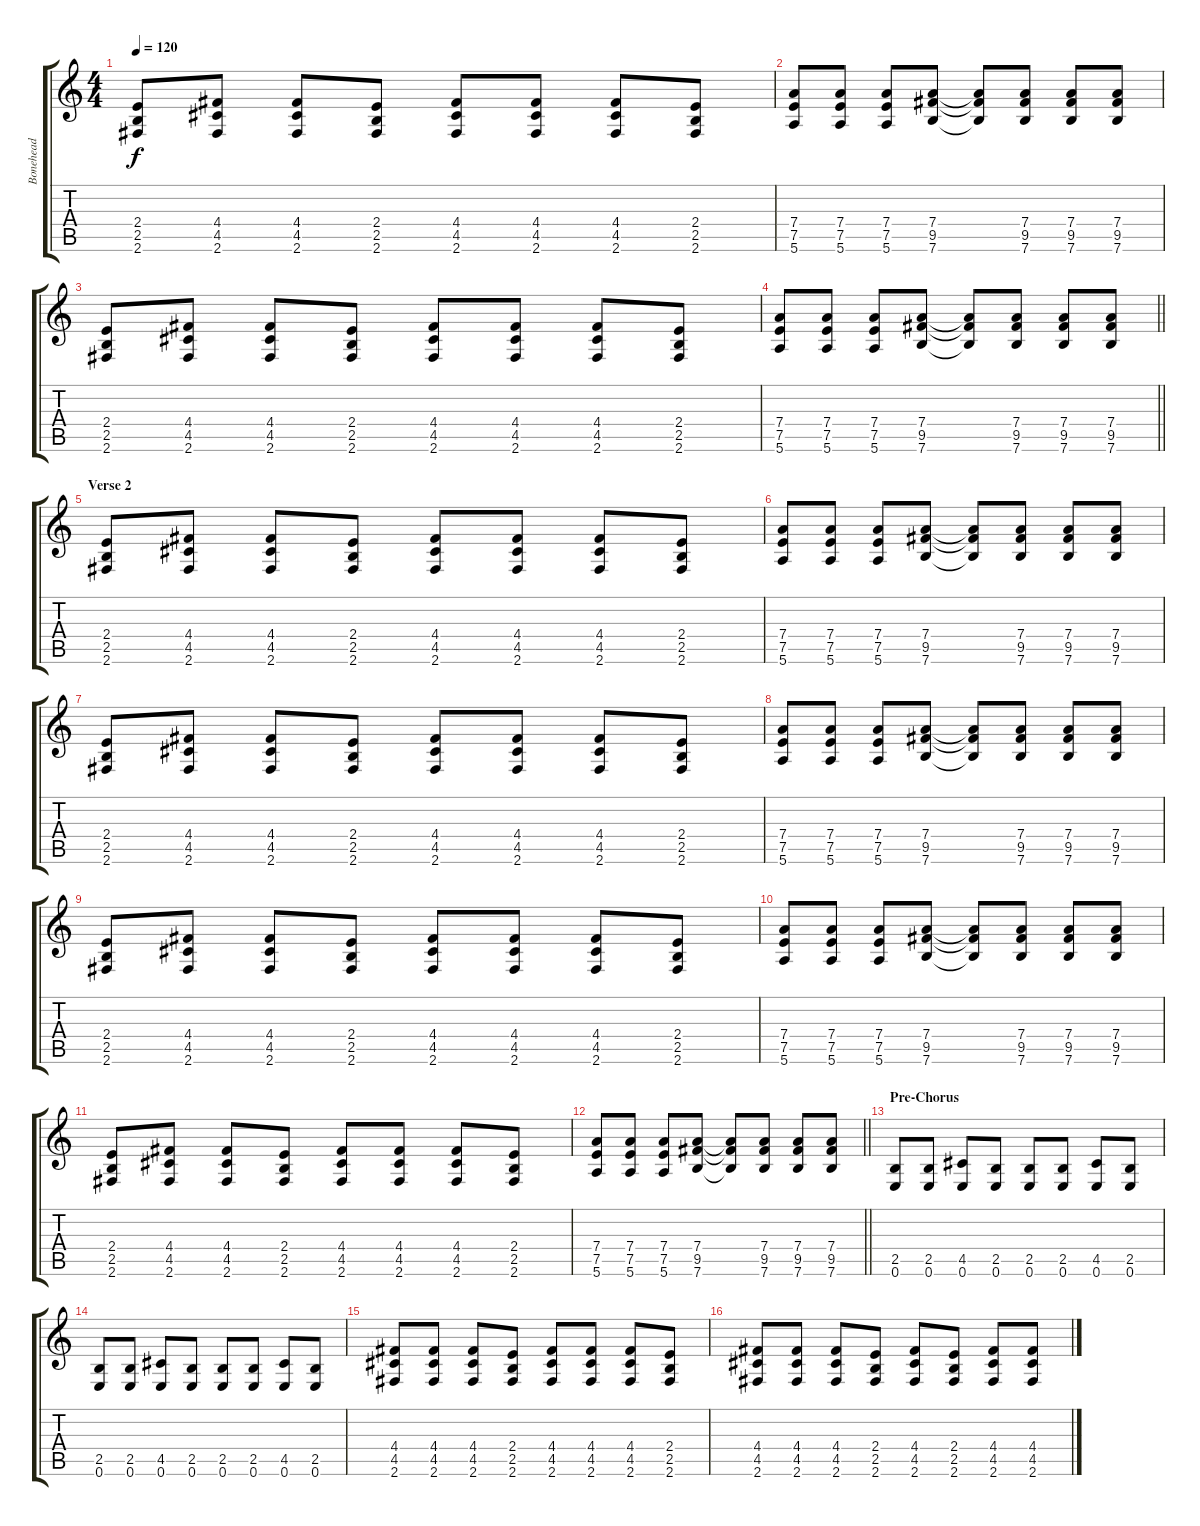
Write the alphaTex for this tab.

\track ("Bonehead" "Bonehead") {instrument overdrivenguitar}
\staff {score tabs}
\tuning (E4 B3 G3 D3 A2 E2) {hide}
\ts (4 4)
\tempo 120
\clef g2
\ks c
(2.4 2.5 2.6).8{dy f} (4.4 4.5 2.6).8 (4.4 4.5 2.6).8 (2.4 2.5 2.6).8 (4.4 4.5 2.6).8 (4.4 4.5 2.6).8 (4.4 4.5 2.6).8 (2.4 2.5 2.6).8 |
(7.4 7.5 5.6).8 (7.4 7.5 5.6).8 (7.4 7.5 5.6).8 (7.4 9.5 7.6).8 (7.4{t} 9.5{t} 7.6{t}).8 (7.4 9.5 7.6).8 (7.4 9.5 7.6).8 (7.4 9.5 7.6).8 |
(2.4 2.5 2.6).8 (4.4 4.5 2.6).8 (4.4 4.5 2.6).8 (2.4 2.5 2.6).8 (4.4 4.5 2.6).8 (4.4 4.5 2.6).8 (4.4 4.5 2.6).8 (2.4 2.5 2.6).8 |
\barLineRight lightlight
(7.4 7.5 5.6).8 (7.4 7.5 5.6).8 (7.4 7.5 5.6).8 (7.4 9.5 7.6).8 (7.4{t} 9.5{t} 7.6{t}).8 (7.4 9.5 7.6).8 (7.4 9.5 7.6).8 (7.4 9.5 7.6).8 |
\section ("" "Verse 2")
(2.4 2.5 2.6).8 (4.4 4.5 2.6).8 (4.4 4.5 2.6).8 (2.4 2.5 2.6).8 (4.4 4.5 2.6).8 (4.4 4.5 2.6).8 (4.4 4.5 2.6).8 (2.4 2.5 2.6).8 |
(7.4 7.5 5.6).8 (7.4 7.5 5.6).8 (7.4 7.5 5.6).8 (7.4 9.5 7.6).8 (7.4{t} 9.5{t} 7.6{t}).8 (7.4 9.5 7.6).8 (7.4 9.5 7.6).8 (7.4 9.5 7.6).8 |
(2.4 2.5 2.6).8 (4.4 4.5 2.6).8 (4.4 4.5 2.6).8 (2.4 2.5 2.6).8 (4.4 4.5 2.6).8 (4.4 4.5 2.6).8 (4.4 4.5 2.6).8 (2.4 2.5 2.6).8 |
(7.4 7.5 5.6).8 (7.4 7.5 5.6).8 (7.4 7.5 5.6).8 (7.4 9.5 7.6).8 (7.4{t} 9.5{t} 7.6{t}).8 (7.4 9.5 7.6).8 (7.4 9.5 7.6).8 (7.4 9.5 7.6).8 |
(2.4 2.5 2.6).8 (4.4 4.5 2.6).8 (4.4 4.5 2.6).8 (2.4 2.5 2.6).8 (4.4 4.5 2.6).8 (4.4 4.5 2.6).8 (4.4 4.5 2.6).8 (2.4 2.5 2.6).8 |
(7.4 7.5 5.6).8 (7.4 7.5 5.6).8 (7.4 7.5 5.6).8 (7.4 9.5 7.6).8 (7.4{t} 9.5{t} 7.6{t}).8 (7.4 9.5 7.6).8 (7.4 9.5 7.6).8 (7.4 9.5 7.6).8 |
(2.4 2.5 2.6).8 (4.4 4.5 2.6).8 (4.4 4.5 2.6).8 (2.4 2.5 2.6).8 (4.4 4.5 2.6).8 (4.4 4.5 2.6).8 (4.4 4.5 2.6).8 (2.4 2.5 2.6).8 |
\barLineRight lightlight
(7.4 7.5 5.6).8 (7.4 7.5 5.6).8 (7.4 7.5 5.6).8 (7.4 9.5 7.6).8 (7.4{t} 9.5{t} 7.6{t}).8 (7.4 9.5 7.6).8 (7.4 9.5 7.6).8 (7.4 9.5 7.6).8 |
\section ("" "Pre-Chorus")
(2.5 0.6).8 (2.5 0.6).8 (4.5 0.6).8 (2.5 0.6).8 (2.5 0.6).8 (2.5 0.6).8 (4.5 0.6).8 (2.5 0.6).8 |
(2.5 0.6).8 (2.5 0.6).8 (4.5 0.6).8 (2.5 0.6).8 (2.5 0.6).8 (2.5 0.6).8 (4.5 0.6).8 (2.5 0.6).8 |
(4.4 4.5 2.6).8 (4.4 4.5 2.6).8 (4.4 4.5 2.6).8 (2.4 2.5 2.6).8 (4.4 4.5 2.6).8 (4.4 4.5 2.6).8 (4.4 4.5 2.6).8 (2.4 2.5 2.6).8 |
(4.4 4.5 2.6).8 (4.4 4.5 2.6).8 (4.4 4.5 2.6).8 (2.4 2.5 2.6).8 (4.4 4.5 2.6).8 (2.4 2.5 2.6).8 (4.4 4.5 2.6).8 (4.4 4.5 2.6).8
